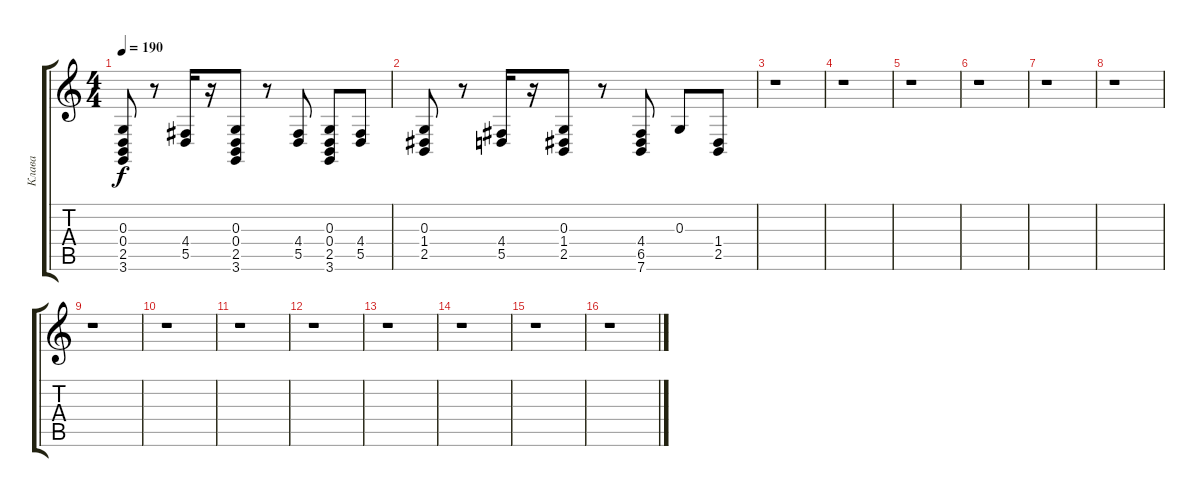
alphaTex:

\track ("Клава" "Клава") {instrument electricpiano2}
\staff {score tabs}
\tuning (E4 B3 G3 D3 A2 E2) {hide}
\ts (4 4)
\tempo 190
\clef g2
\ks c
(0.3 0.4 2.5 3.6).8{dy f} r.8 (4.4 5.5).16 r.16 (0.3 0.4 2.5 3.6).8 r.8 (4.4 5.5).8 (0.3 0.4 2.5 3.6).8 (4.4 5.5).8 |
(0.3 1.4 2.5).8 r.8 (4.4 5.5).16 r.16 (0.3 1.4 2.5).8 r.8 (4.4 6.5 7.6).8 0.3.8 (1.4 2.5).8 |
r.1 |
r.1 |
r.1 |
r.1 |
r.1 |
r.1 |
r.1 |
r.1 |
r.1 |
r.1 |
r.1 |
r.1 |
r.1 |
r.1
